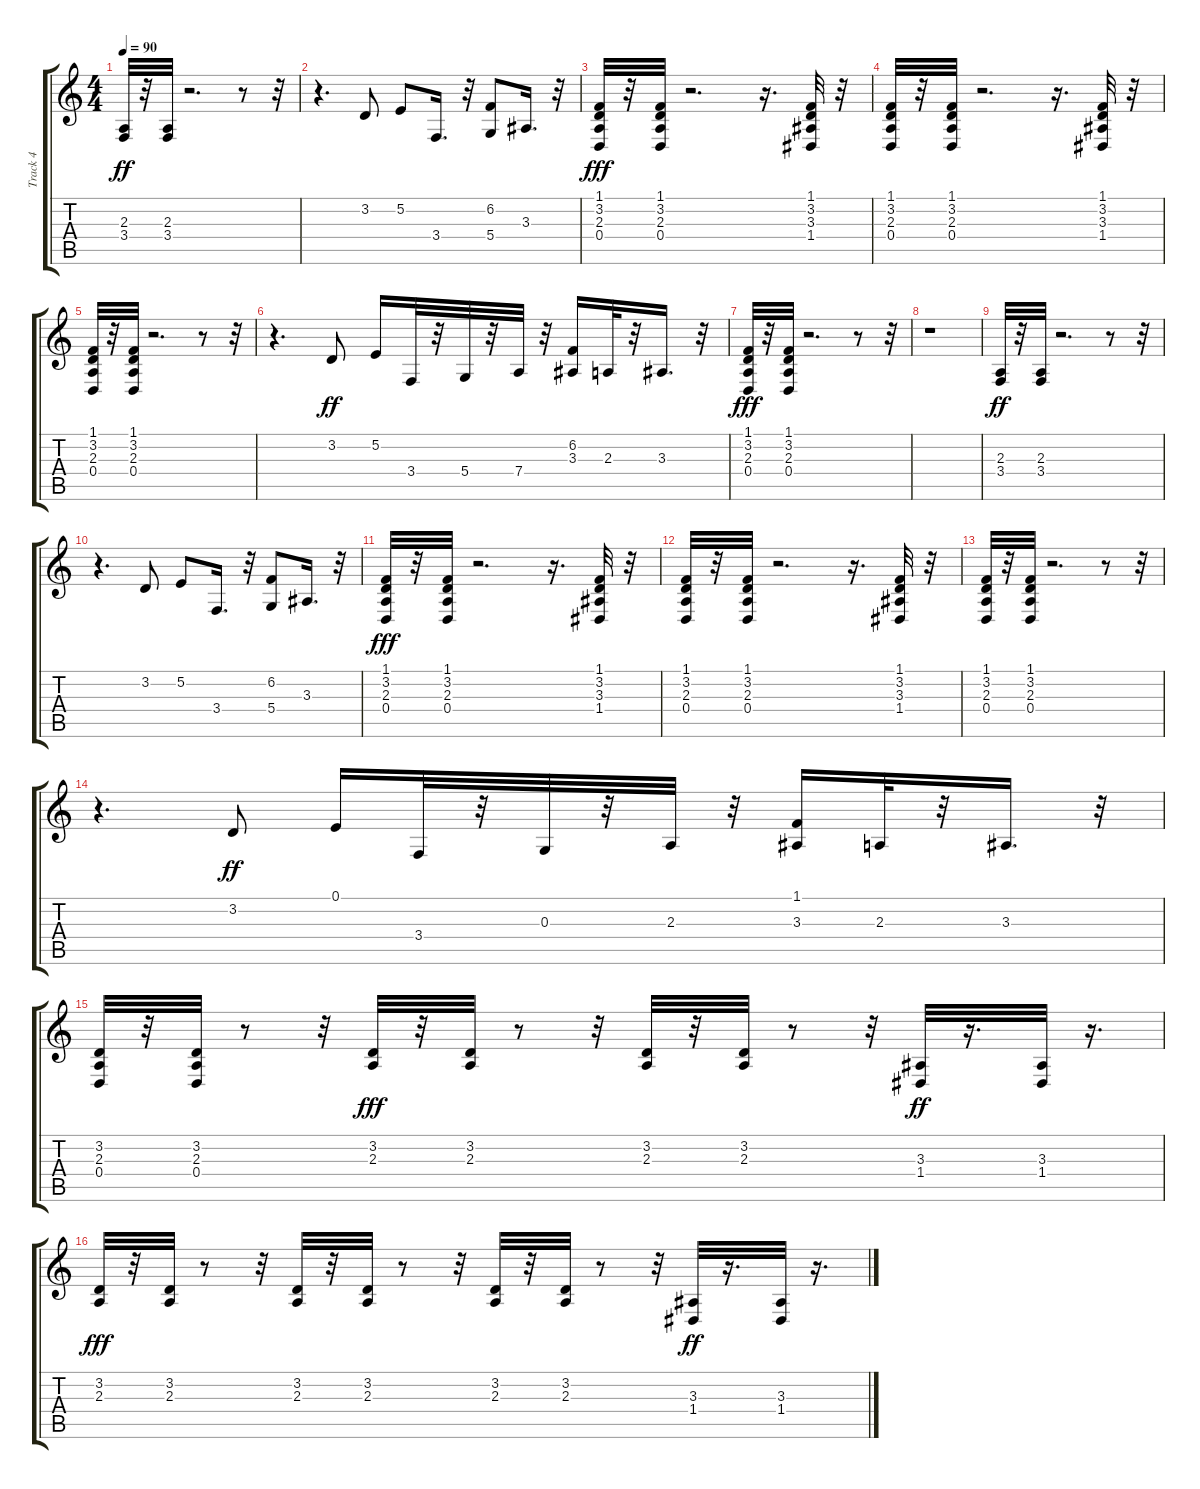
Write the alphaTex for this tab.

\track ("Track 4" "Track 4") {instrument synthbrass1}
\staff {score tabs}
\tuning (E4 B3 G3 D3 A2 E2) {hide}
\ts (4 4)
\tempo 90
\clef g2
\ks c
(2.3 3.4).32{dy ff} r.32 (2.3 3.4).32 r.2{d} r.8 r.32 |
r.4{d} 3.2.8 5.2.8 3.4.16{d} r.32 (6.2 5.4).8 3.3.16{d} r.32 |
(1.1 3.2 2.3 0.4).32{dy fff} r.32 (1.1 3.2 2.3 0.4).32 r.2{d} r.16{d} (1.1 3.2 3.3 1.4).32 r.32 |
(1.1 3.2 2.3 0.4).32 r.32 (1.1 3.2 2.3 0.4).32 r.2{d} r.16{d} (1.1 3.2 3.3 1.4).32 r.32 |
(1.1 3.2 2.3 0.4).32 r.32 (1.1 3.2 2.3 0.4).32 r.2{d} r.8 r.32 |
r.4{d} 3.2.8{dy ff} 5.2.16 3.4.32 r.32 5.4.32 r.32 7.4.32 r.32 (6.2 3.3).16 2.3.32 r.32 3.3.16{d} r.32 |
(1.1 3.2 2.3 0.4).32{dy fff} r.32 (1.1 3.2 2.3 0.4).32 r.2{d} r.8 r.32 |
r.1 |
(2.3 3.4).32{dy ff} r.32 (2.3 3.4).32 r.2{d} r.8 r.32 |
r.4{d} 3.2.8 5.2.8 3.4.16{d} r.32 (6.2 5.4).8 3.3.16{d} r.32 |
(1.1 3.2 2.3 0.4).32{dy fff} r.32 (1.1 3.2 2.3 0.4).32 r.2{d} r.16{d} (1.1 3.2 3.3 1.4).32 r.32 |
(1.1 3.2 2.3 0.4).32 r.32 (1.1 3.2 2.3 0.4).32 r.2{d} r.16{d} (1.1 3.2 3.3 1.4).32 r.32 |
(1.1 3.2 2.3 0.4).32 r.32 (1.1 3.2 2.3 0.4).32 r.2{d} r.8 r.32 |
r.4{d} 3.2.8{dy ff} 0.1.16 3.4.32 r.32 0.3.32 r.32 2.3.32 r.32 (1.1 3.3).16 2.3.32 r.32 3.3.16{d} r.32 |
(3.2 2.3 0.4).32 r.32 (3.2 2.3 0.4).32 r.8 r.32 (3.2 2.3).32{dy fff} r.32 (3.2 2.3).32 r.8 r.32 (3.2 2.3).32 r.32 (3.2 2.3).32 r.8 r.32 (3.3 1.4).32{dy ff} r.16{d} (3.3 1.4).32 r.16{d} |
(3.2 2.3).32{dy fff} r.32 (3.2 2.3).32 r.8 r.32 (3.2 2.3).32 r.32 (3.2 2.3).32 r.8 r.32 (3.2 2.3).32 r.32 (3.2 2.3).32 r.8 r.32 (3.3 1.4).32{dy ff} r.16{d} (3.3 1.4).32 r.16{d}
